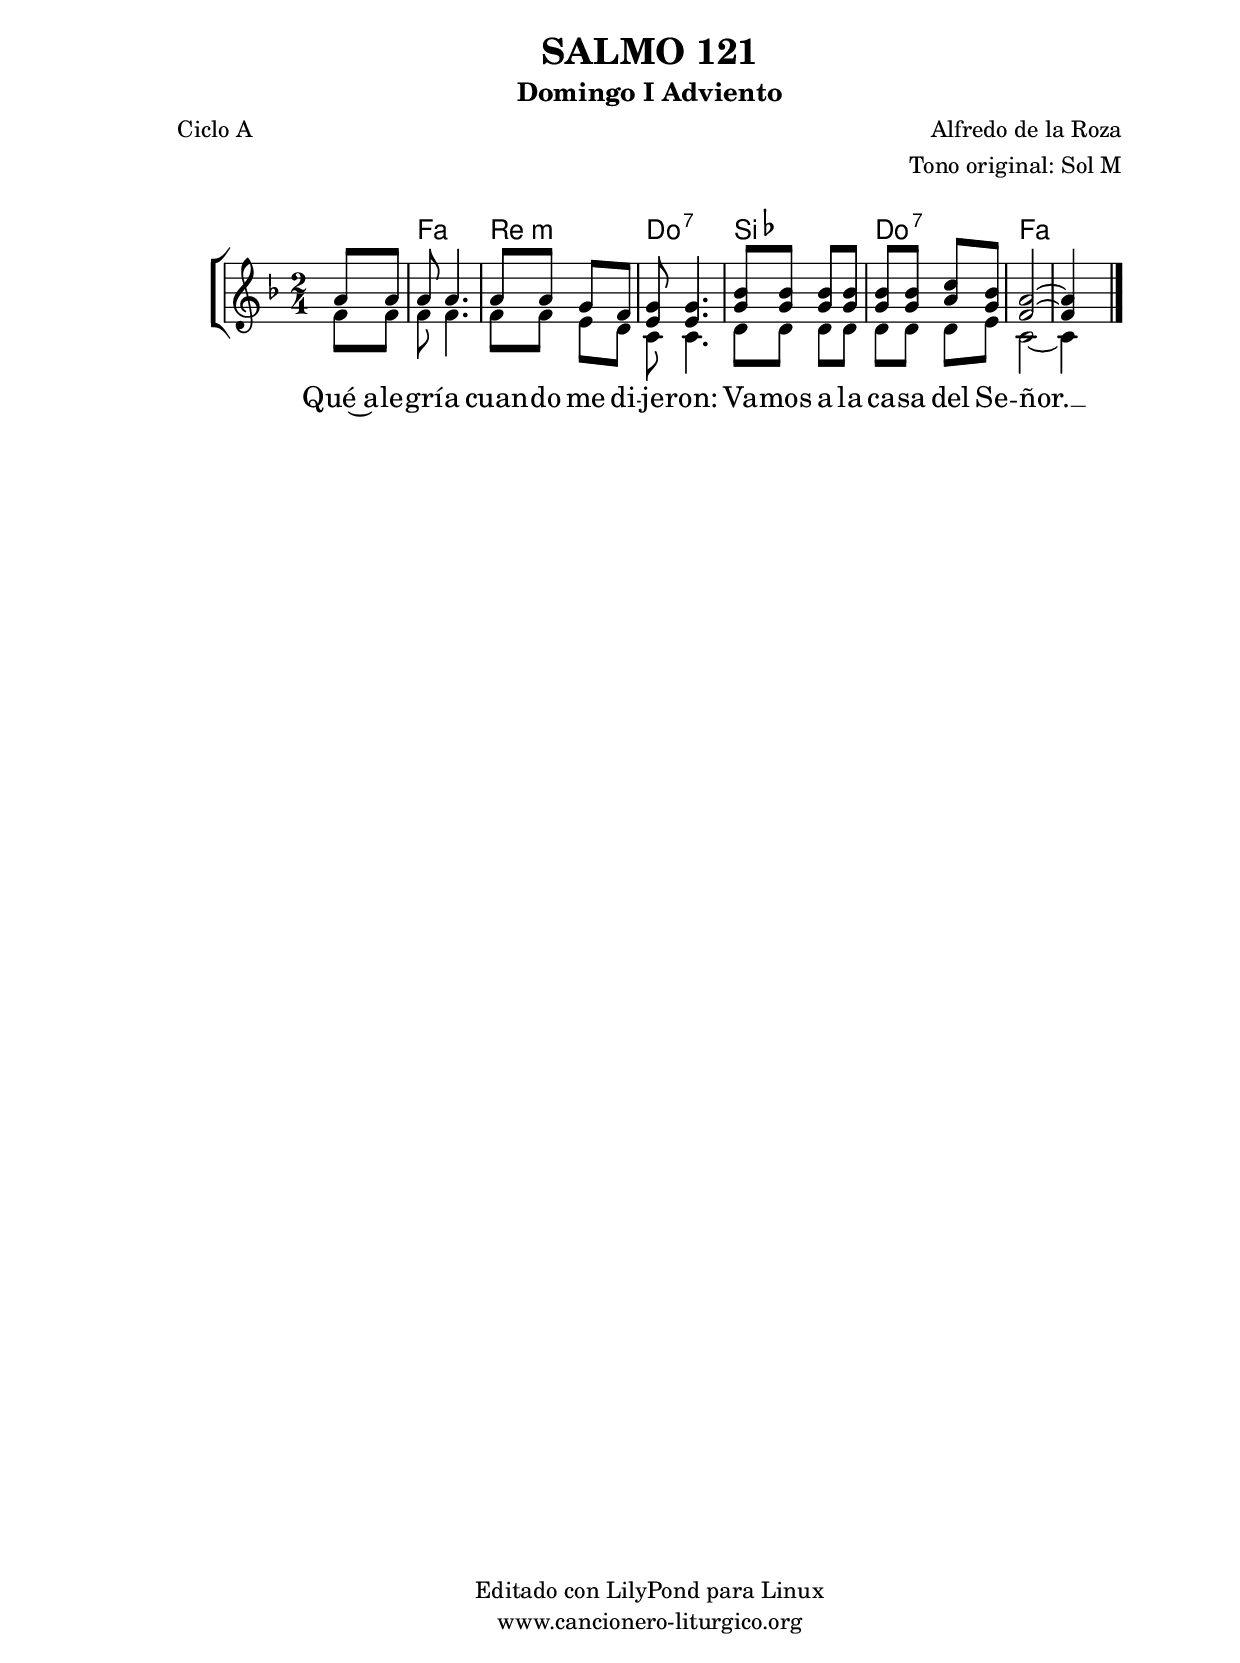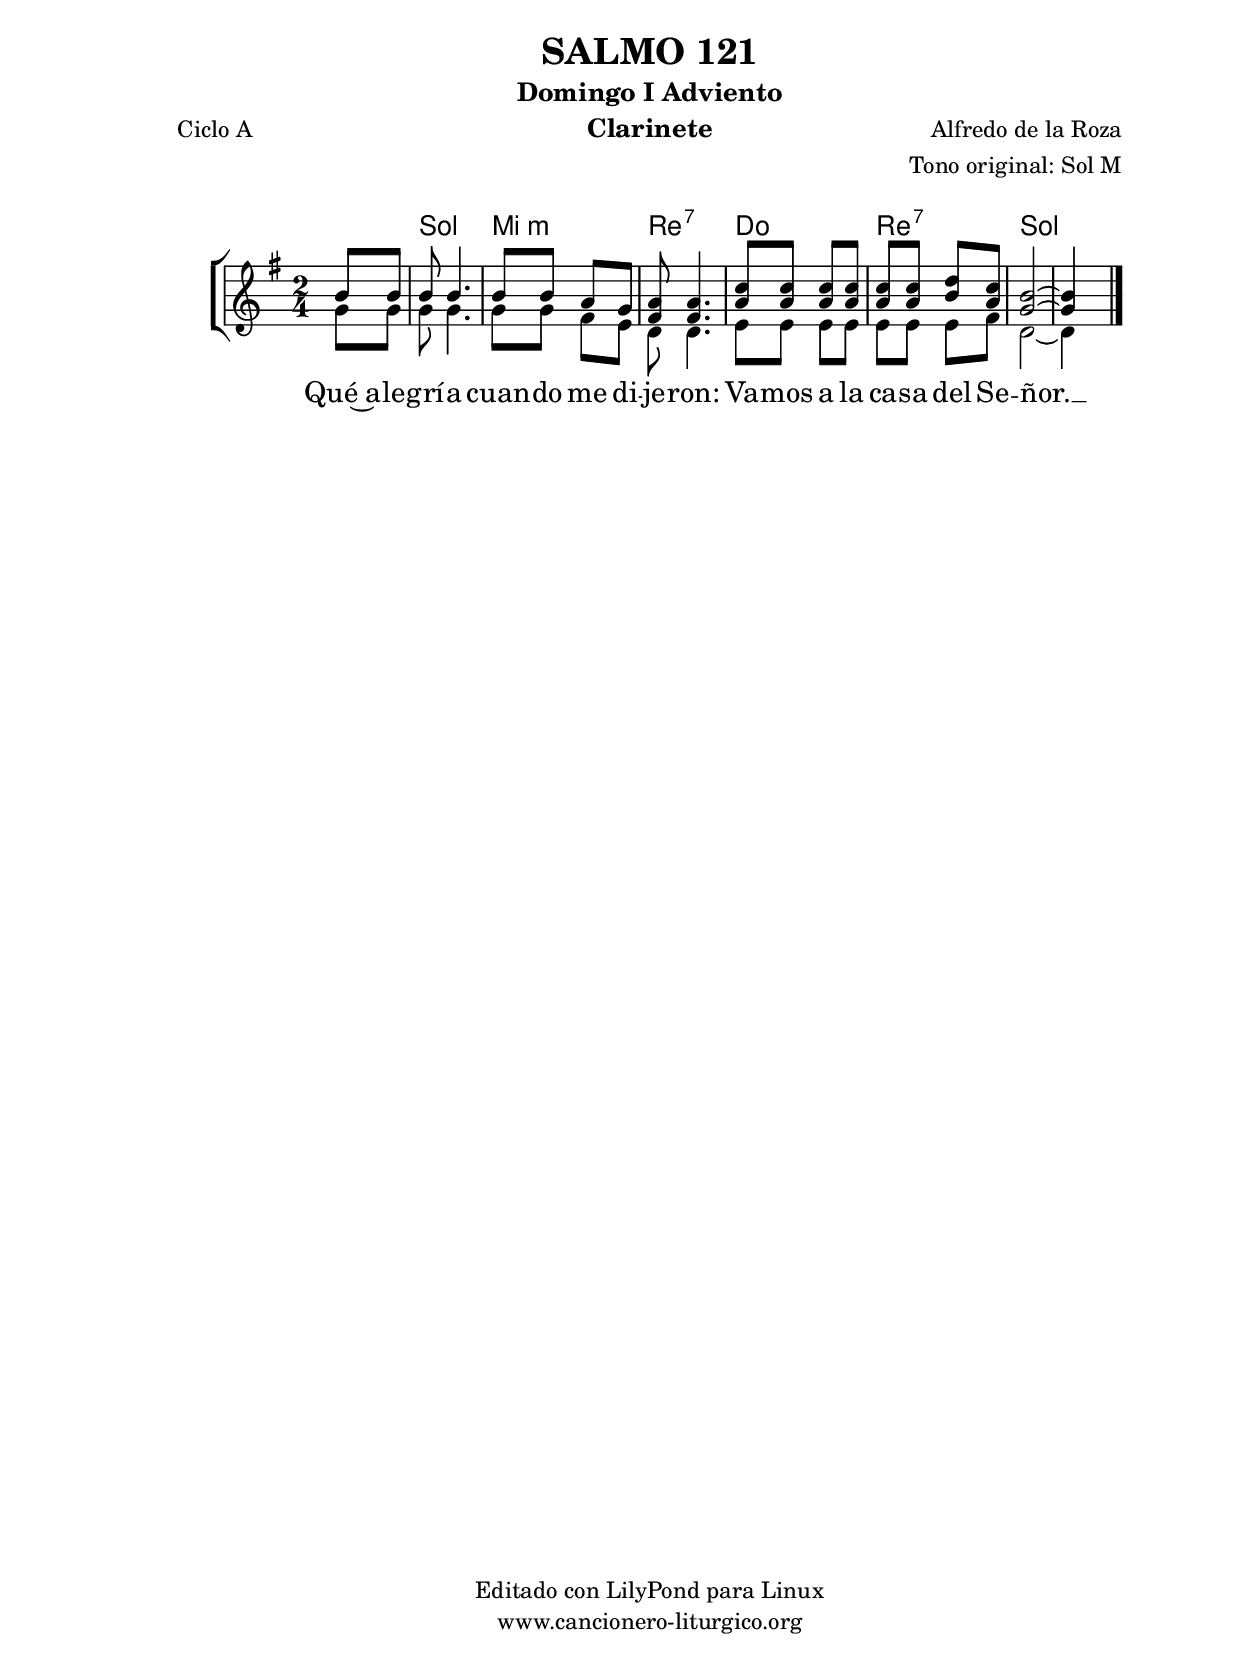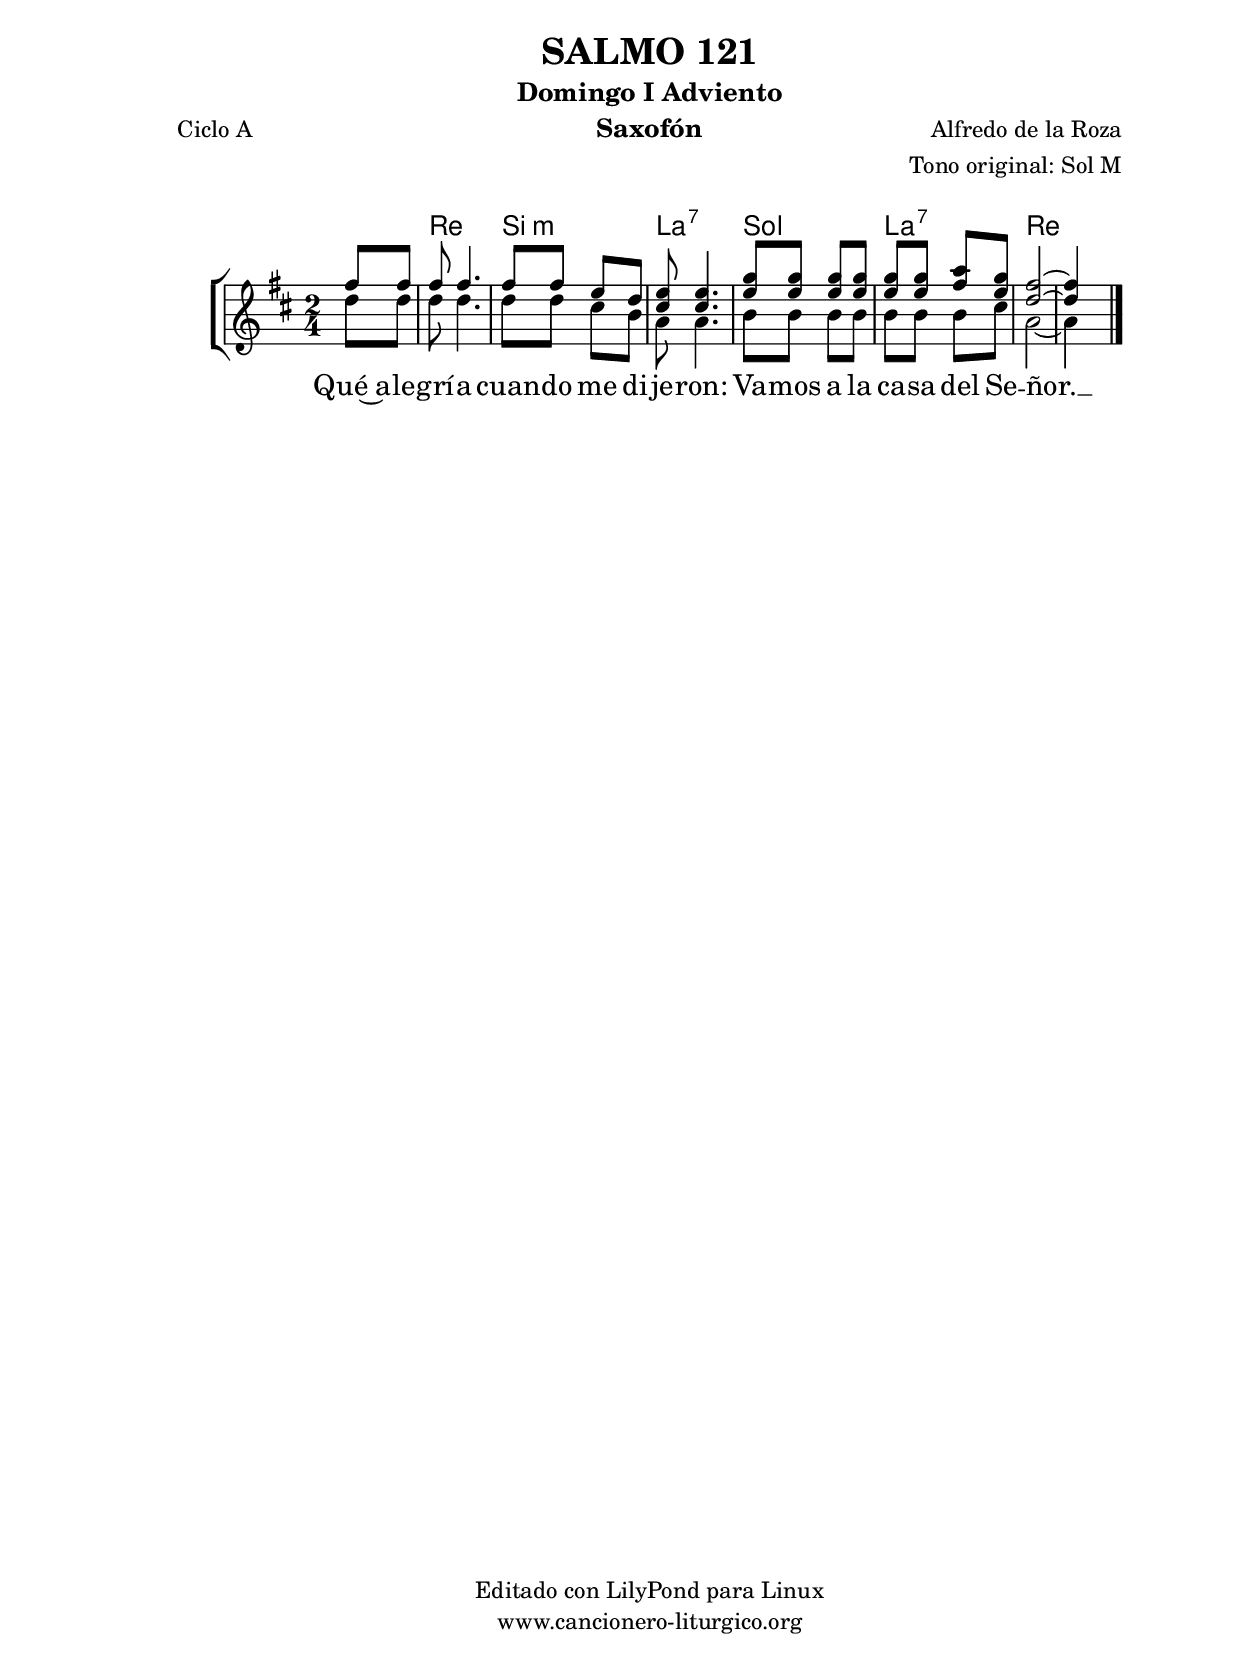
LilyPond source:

%
%para convertir .midi en .wav:
%timidity filename.midi -Ow -o finename.wav
%
%
%Para convertir de .wav a .mp3:
%lame -h -m j filename.wav
%
%
%para escuchar el midi:
%timidity nombrefichero.midi
%


%versión de lilypond para la que se ha escrito esta partitura:
\version "2.16.0"

	%Tamaño papel
	#(set-default-paper-size "a4")
	%Tamaño partitura
	#(set-global-staff-size 20)
	%No responde al pulsar sobre una nota
	#(ly:set-option 'point-and-click #f)

%parámetros del encabezamiento:
\header {
	title = "SALMO 121"
	subtitle = "Domingo I Adviento"
	composer = "Alfredo de la Roza"
	poet = "Ciclo A"
	meter = ""
	arranger = "Tono original: Sol M"
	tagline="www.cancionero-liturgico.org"
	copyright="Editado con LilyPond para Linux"
	}

%parámetros asociados al papel:
\paper  {
	oddHeaderMarkup = \markup {\fill-line { \on-the-fly #not-first-page \fromproperty #'header:title \on-the-fly #not-first-page \fromproperty #'header:composer }}
	evenHeaderMarkup = \markup {\fill-line { \fromproperty #'header:composer \fromproperty #'header:title }}
	#(set-paper-size "a4")
	print-page-number = ##f
	first-page-number = 1
	print-first-page-number = ##f
%	head-separation = 3.0 \cm
	top-margin = 2.0 \cm
	bottom-margin = 0.5\cm
%%%	bottom-margin = -1.0\cm
	left-margin = 3.0 \cm
	line-width = 16.0 \cm 
	indent = 8\mm
	interscoreline = 2.\mm
	between-system-space = 15\mm
%	para que las partituras no llenen la hoja:
	ragged-bottom = ##t
%	idem para la última hoja:
	ragged-last-bottom = ##f
%	para que las partituras llenen el ancho del papel:
	ragged-last = ##f
	after-title-space = 2.5 \cm
%page-count=1
system-count=1

	%Flexible Vertical Spacing
%	markup-markup-spacing =
%	#'((basic-distance . 15) (minimum-distance . 15) (padding . 3))
	markup-system-spacing =
	#'((basic-distance . 15) (minimum-distance . 15) (padding . 3))
	system-system-spacing =
	#'((basic-distance . 15) (minimum-distance . 15) (padding . 3))
	score-system-spacing =
	#'((basic-distance . 15) (minimum-distance . 15) (padding . 5))
%	top-system-spacing = % header
%	#'((basic-distance . 8) (minimum-distance . 0) (padding . 3))
%	top-markup-spacing =
%	#'((basic-distance . 20) (minimum-distance . 20) (padding . 3))
	last-bottom-spacing = % footer
	#'((basic-distance . 5) (minimum-distance . 5) (padding . 3))
%	score-markup-spacing =
%	#'((basic-distance . 16) (minimum-distance . 13) (padding . 3))

	}


%parámetros que afectan a toda la partitura:
global =  {
	%clave de sol (G):
	\clef G
	%armadura:
%	\transpose aes g
	\key f \major
	\tempo 4=100
	\set Score.tempoHideNote = ##t
	}


acordes = {
	\italianChords
	\chordmode {
%	\transpose aes g
{

s2
f2 d:m c:7 bes c:7 f

	}
	}
}

melodia = 
%	\transpose aes g
{
	\relative c''{

\time 2/4
<<
\new Voice = "arriba" {
\voiceOne
s4 a8 a
a8 a4.
a8 a g f
<g e>8 <g e>4.
<bes g>8 <bes g> <bes g> <bes g>
<bes g>8 <bes g> <c a> <bes g>
<a f>2~
<a f>4 s4
}
\new Voice {
\voiceTwo
s4 f8 f
f8 f4.
f8 f e d
c8 c4.
d8 d d d
d8 d d e
c2~
c4 s4
}
>>

	\bar "|."
	}
	}


texto = \lyricmode {
Qué~a -- le -- grí -- a cuan -- do me di -- je -- ron: Va -- mos a la ca -- sa del Se -- ñor. __
	}


acordesStaff = \context ChordNames = acordesStaff <<
	\set chordChanges = ##t
	\acordes
	>>


vozStaff = \context Voice = vozStaff
\with {\consists "Ambitus_engraver"}
<<
%	\set Staff.instrumentName = ""
%	\set Staff.shortInstrumentName = ""
%	\set Staff.midiInstrument = #"clarinet"
%	\set Staff.midiInstrument = #"cello"
%	\set Staff.midiInstrument = #"flute"
	\set Staff.midiInstrument = #"electric guitar (jazz)"
%	\set Staff.midiInstrument = #"english horn"
%	\set Staff.midiInstrument = #"violin"
%	\set Staff.midiInstrument = #"glockenspiel"
	\set Staff.midiMinimumVolume = #0.7
	\set Staff.midiMaximumVolume = #0.9
	\global
	\melodia
	>>


textoStaff = \context Lyrics = textoStaff <<
	\lyricsto arriba \texto
	>>

\book {
	\score {
		\context ChoirStaff {
			\override StaffGroup.SystemStartBracket #'collapse-height = #1
			\override Score.SystemStartBar #'collapse-height = #1
			<<
			\acordesStaff
			\vozStaff
			\textoStaff
			>>
			}
		\layout {
	    		\context {
				\Lyrics
				\override LyricText #'font-size = #2
				}
	   		 \context {
				\Score
				%fontSize = #3
				\override StaffSymbol #'staff-space = #(magstep +3)
				%\override Beam #'thickness = #0.55
				%\override SpacingSpanner #'spacing-increment = #1.0
				%\override Slur #'height-limit = #1.5
				}
			}
		}
	\score {
		\unfoldRepeats
		\context ChoirStaff {
			<<
			\acordesStaff
			\vozStaff
			>>
			}
		\midi {
	  		\context {
	  			\Score
				tempoWholesPerMinute = #(ly:make-moment 70 4)
				}
			}
		}
	}

%Partitura para clarinete
#(define output-suffix "C")
\book {
	\header{
		instrument = "Clarinete"
		}
	\score {
		\context ChoirStaff {
			\override StaffGroup.SystemStartBracket #'collapse-height = #1
			\override Score.SystemStartBar #'collapse-height = #1
\transpose c d
			<<
			\acordesStaff
			\vozStaff
			\textoStaff
			>>
			}
		\layout {
	    		\context {
				\Lyrics
				\override LyricText #'font-size = #2
				}
	   		 \context {
				\Score
				%fontSize = #3
				\override StaffSymbol #'staff-space = #(magstep +3)
				%\override Beam #'thickness = #0.55
				%\override SpacingSpanner #'spacing-increment = #1.0
				%\override Slur #'height-limit = #1.5
				}
			}
		}
	}

%Partitura para saxofón
#(define output-suffix "S")
\book {
	\header{
		instrument = "Saxofón"
		}
	\score {
		\context ChoirStaff {
			\override StaffGroup.SystemStartBracket #'collapse-height = #1
			\override Score.SystemStartBar #'collapse-height = #1
\transpose c a
			<<
			\acordesStaff
			\vozStaff
			\textoStaff
			>>
			}
		\layout {
	    		\context {
				\Lyrics
				\override LyricText #'font-size = #2
				}
	   		 \context {
				\Score
				%fontSize = #3
				\override StaffSymbol #'staff-space = #(magstep +3)
				%\override Beam #'thickness = #0.55
				%\override SpacingSpanner #'spacing-increment = #1.0
				%\override Slur #'height-limit = #1.5
				}
			}
		}
	}

